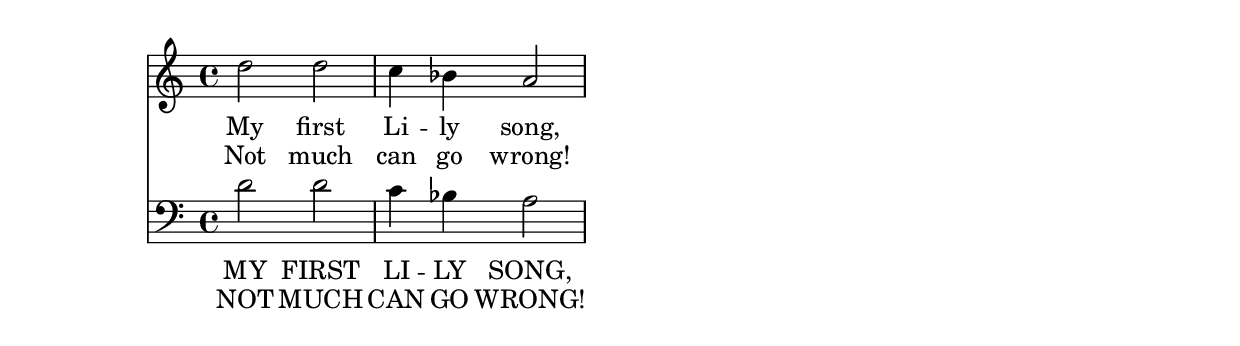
\header {

    texidoc = "newlyrics, multiple stanzas, multiple lyric voices."

}
\layout { ragged-right = ##t }
<<
    \new Staff \relative c'' {
	d2 d c4 bes a2 \break
    }
    \addlyrics {
	My first Li -- ly song,
    }
    \addlyrics {
	Not much can go wrong!
    }
    \new Staff \relative c' {
	\clef bass
	d2 d c4 bes a2 \break
    }
    \addlyrics {
	MY FIRST LI -- LY SONG,
    }
    \addlyrics {
	NOT MUCH CAN GO WRONG!
    }
>>

\version "2.12.0"
